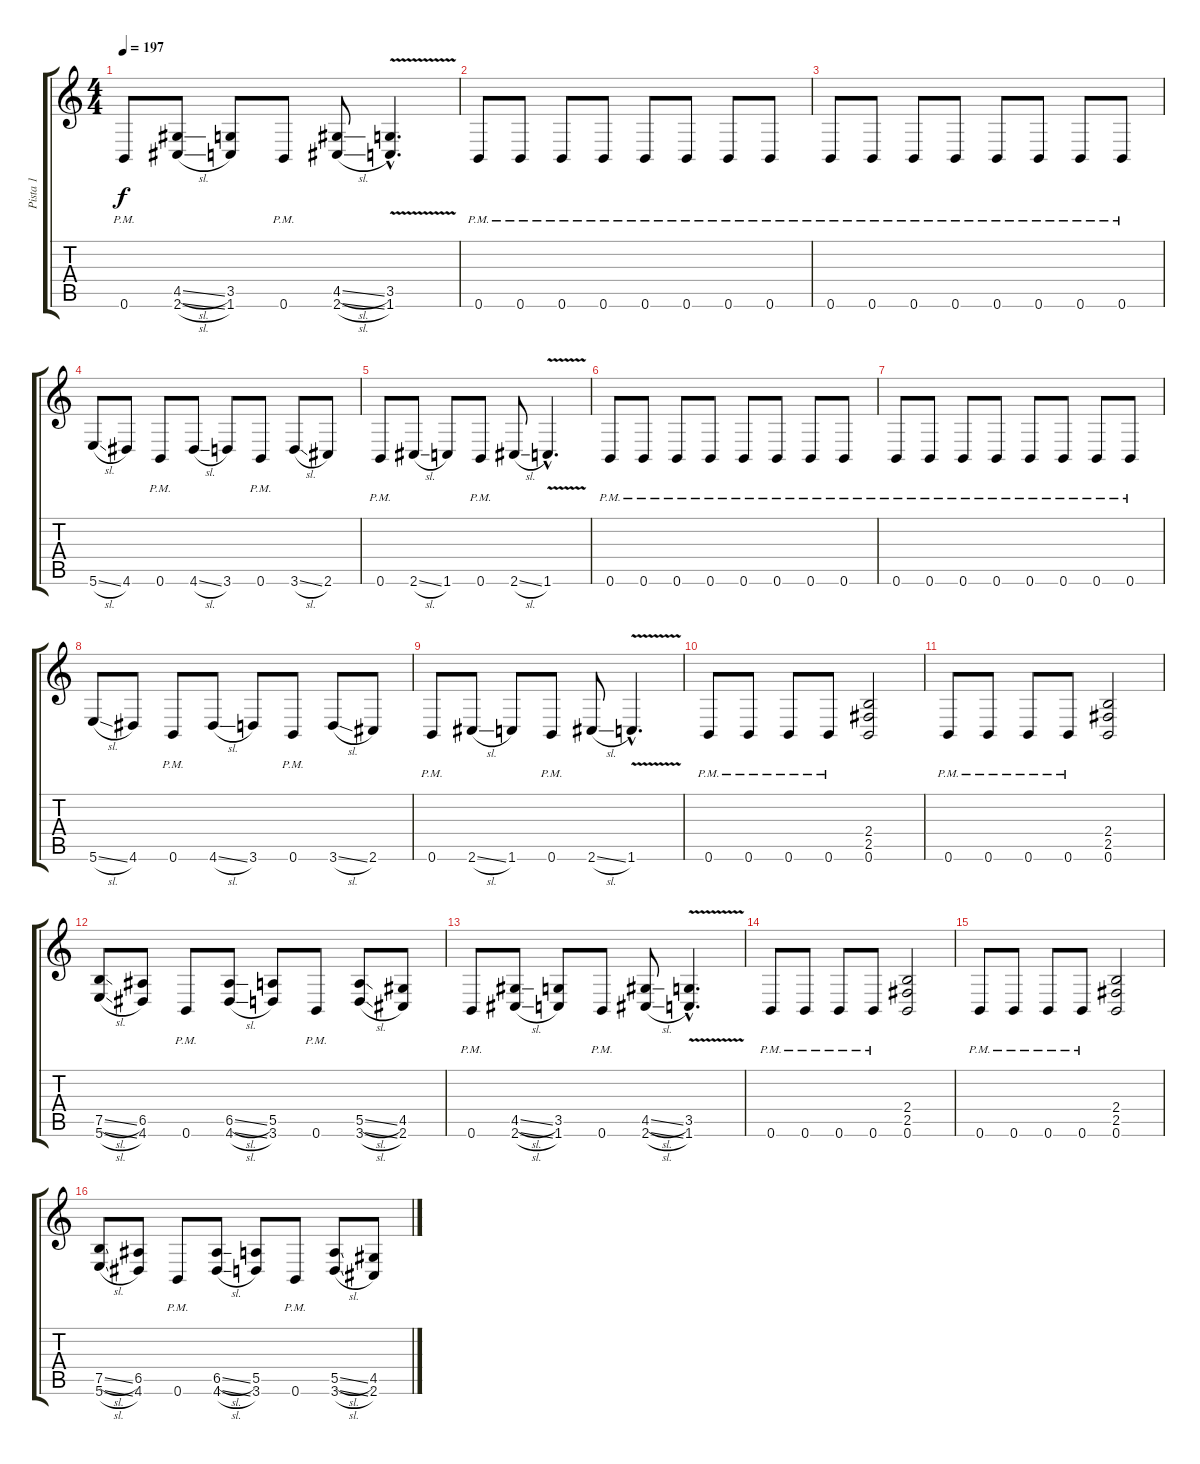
\track ("Pista 1" "Pista 1") {instrument distortionguitar}
\staff {score tabs}
\tuning (B3 Gb3 D3 A2 E2 B1) {hide}
\ts (4 4)
\tempo 197
\clef g2
\ks c
0.6{pm}.8{dy f} (4.5{sl} 2.6{sl}).8 (3.5 1.6).8 0.6{pm}.8 (4.5{sl} 2.6{sl}).8 (3.5{hac} 1.6{v hac}).4{d} |
0.6{pm}.8 0.6{pm}.8 0.6{pm}.8 0.6{pm}.8 0.6{pm}.8 0.6{pm}.8 0.6{pm}.8 0.6{pm}.8 |
0.6{pm}.8 0.6{pm}.8 0.6{pm}.8 0.6{pm}.8 0.6{pm}.8 0.6{pm}.8 0.6{pm}.8 0.6{pm}.8 |
5.6{sl}.8 4.6.8 0.6{pm}.8 4.6{sl}.8 3.6.8 0.6{pm}.8 3.6{sl}.8 2.6.8 |
0.6{pm}.8 2.6{sl}.8 1.6.8 0.6{pm}.8 2.6{sl}.8 1.6{v hac}.4{d} |
0.6{pm}.8 0.6{pm}.8 0.6{pm}.8 0.6{pm}.8 0.6{pm}.8 0.6{pm}.8 0.6{pm}.8 0.6{pm}.8 |
0.6{pm}.8 0.6{pm}.8 0.6{pm}.8 0.6{pm}.8 0.6{pm}.8 0.6{pm}.8 0.6{pm}.8 0.6{pm}.8 |
5.6{sl}.8 4.6.8 0.6{pm}.8 4.6{sl}.8 3.6.8 0.6{pm}.8 3.6{sl}.8 2.6.8 |
0.6{pm}.8 2.6{sl}.8 1.6.8 0.6{pm}.8 2.6{sl}.8 1.6{v hac}.4{d} |
0.6{pm}.8 0.6{pm}.8 0.6{pm}.8 0.6{pm}.8 (2.4 2.5 0.6).2 |
0.6{pm}.8 0.6{pm}.8 0.6{pm}.8 0.6{pm}.8 (2.4 2.5 0.6).2 |
(7.5{sl} 5.6{sl}).8 (6.5 4.6).8 0.6{pm}.8 (6.5{sl} 4.6{sl}).8 (5.5 3.6).8 0.6{pm}.8 (5.5{sl} 3.6{sl}).8 (4.5 2.6).8 |
0.6{pm}.8 (4.5{sl} 2.6{sl}).8 (3.5 1.6).8 0.6{pm}.8 (4.5{sl} 2.6{sl}).8 (3.5{hac} 1.6{v hac}).4{d} |
0.6{pm}.8 0.6{pm}.8 0.6{pm}.8 0.6{pm}.8 (2.4 2.5 0.6).2 |
0.6{pm}.8 0.6{pm}.8 0.6{pm}.8 0.6{pm}.8 (2.4 2.5 0.6).2 |
(7.5{sl} 5.6{sl}).8 (6.5 4.6).8 0.6{pm}.8 (6.5{sl} 4.6{sl}).8 (5.5 3.6).8 0.6{pm}.8 (5.5{sl} 3.6{sl}).8 (4.5 2.6).8
